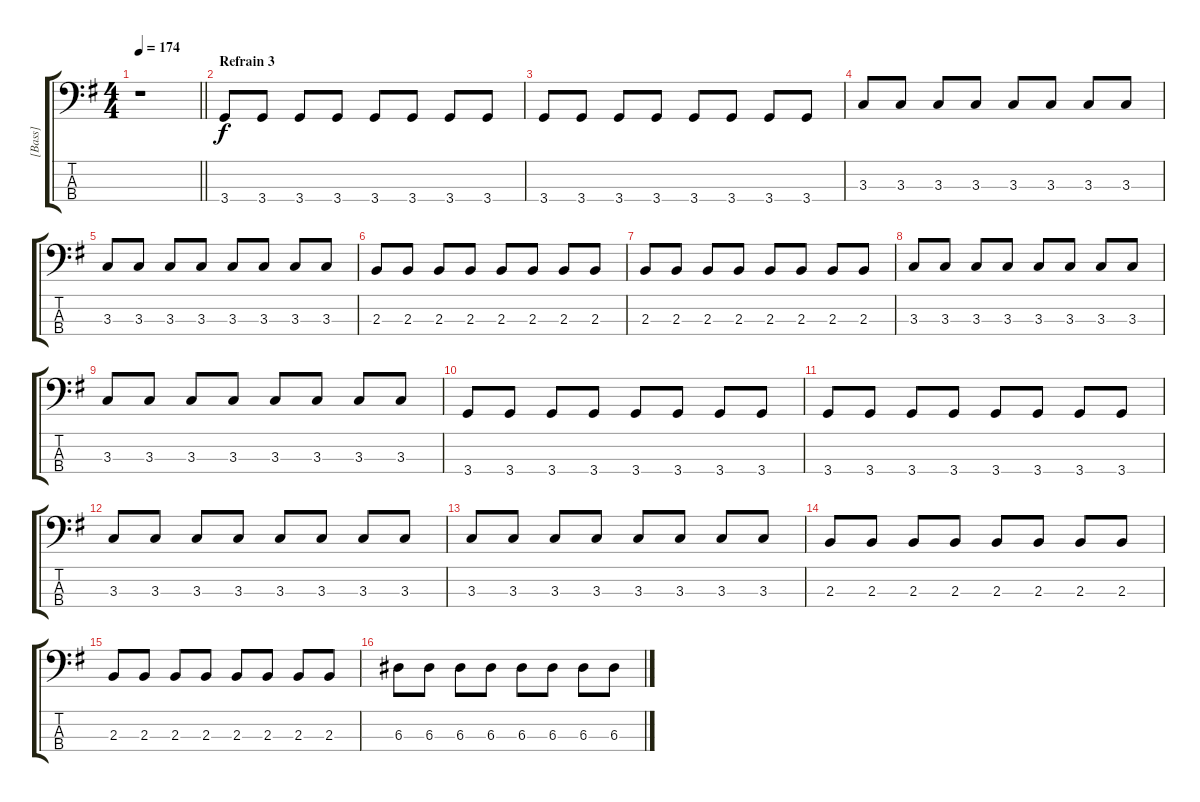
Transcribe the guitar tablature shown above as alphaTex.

\track ("[Bass]" "[Bass]") {instrument electricbassfinger}
\staff {score tabs}
\tuning (G2 D2 A1 E1) {hide}
\ts (4 4)
\tempo 174
\clef f4
\barLineRight lightlight
\ks g
r.1{dy f} |
\section ("" "Refrain 3")
3.4.8 3.4.8 3.4.8 3.4.8 3.4.8 3.4.8 3.4.8 3.4.8 |
3.4.8 3.4.8 3.4.8 3.4.8 3.4.8 3.4.8 3.4.8 3.4.8 |
3.3.8 3.3.8 3.3.8 3.3.8 3.3.8 3.3.8 3.3.8 3.3.8 |
3.3.8 3.3.8 3.3.8 3.3.8 3.3.8 3.3.8 3.3.8 3.3.8 |
2.3.8 2.3.8 2.3.8 2.3.8 2.3.8 2.3.8 2.3.8 2.3.8 |
2.3.8 2.3.8 2.3.8 2.3.8 2.3.8 2.3.8 2.3.8 2.3.8 |
3.3.8 3.3.8 3.3.8 3.3.8 3.3.8 3.3.8 3.3.8 3.3.8 |
3.3.8 3.3.8 3.3.8 3.3.8 3.3.8 3.3.8 3.3.8 3.3.8 |
3.4.8 3.4.8 3.4.8 3.4.8 3.4.8 3.4.8 3.4.8 3.4.8 |
3.4.8 3.4.8 3.4.8 3.4.8 3.4.8 3.4.8 3.4.8 3.4.8 |
3.3.8 3.3.8 3.3.8 3.3.8 3.3.8 3.3.8 3.3.8 3.3.8 |
3.3.8 3.3.8 3.3.8 3.3.8 3.3.8 3.3.8 3.3.8 3.3.8 |
2.3.8 2.3.8 2.3.8 2.3.8 2.3.8 2.3.8 2.3.8 2.3.8 |
2.3.8 2.3.8 2.3.8 2.3.8 2.3.8 2.3.8 2.3.8 2.3.8 |
6.3.8 6.3.8 6.3.8 6.3.8 6.3.8 6.3.8 6.3.8 6.3.8
